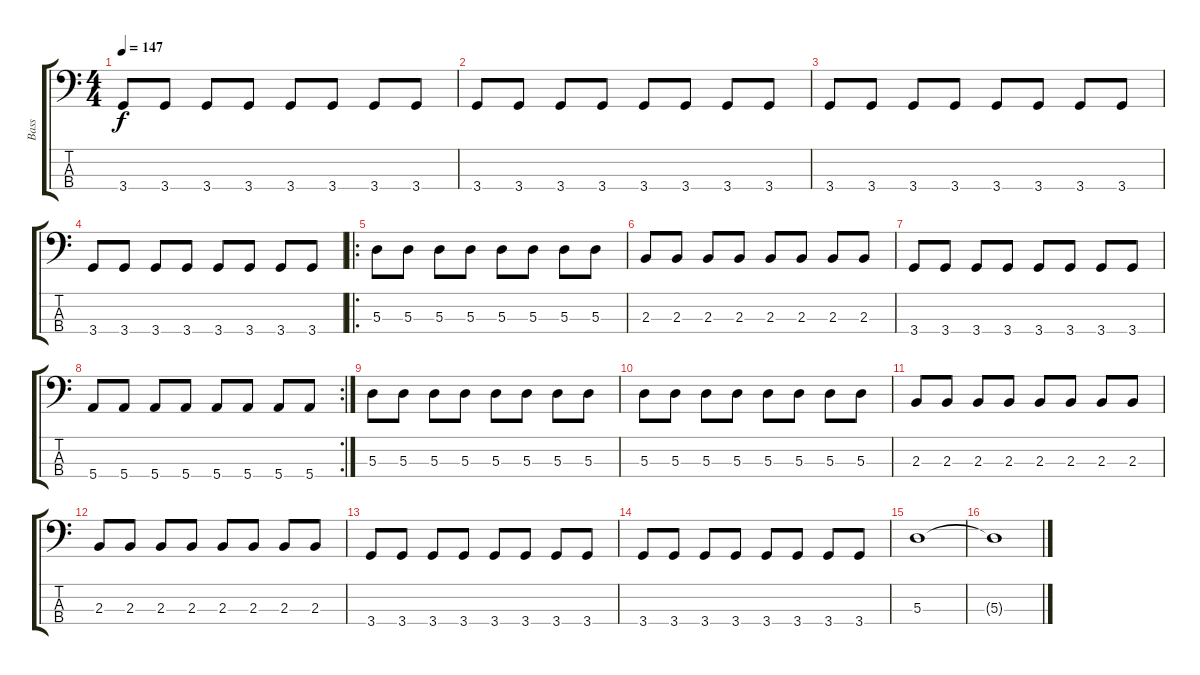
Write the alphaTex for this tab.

\track ("Bass" "Bass") {instrument electricbassfinger}
\staff {score tabs}
\tuning (G2 D2 A1 E1) {hide}
\ts (4 4)
\tempo 147
\clef f4
\ks c
3.4.8{dy f} 3.4.8 3.4.8 3.4.8 3.4.8 3.4.8 3.4.8 3.4.8 |
3.4.8 3.4.8 3.4.8 3.4.8 3.4.8 3.4.8 3.4.8 3.4.8 |
3.4.8 3.4.8 3.4.8 3.4.8 3.4.8 3.4.8 3.4.8 3.4.8 |
3.4.8 3.4.8 3.4.8 3.4.8 3.4.8 3.4.8 3.4.8 3.4.8 |
\ro
5.3.8 5.3.8 5.3.8 5.3.8 5.3.8 5.3.8 5.3.8 5.3.8 |
2.3.8 2.3.8 2.3.8 2.3.8 2.3.8 2.3.8 2.3.8 2.3.8 |
3.4.8 3.4.8 3.4.8 3.4.8 3.4.8 3.4.8 3.4.8 3.4.8 |
\rc 2
5.4.8 5.4.8 5.4.8 5.4.8 5.4.8 5.4.8 5.4.8 5.4.8 |
5.3.8 5.3.8 5.3.8 5.3.8 5.3.8 5.3.8 5.3.8 5.3.8 |
5.3.8 5.3.8 5.3.8 5.3.8 5.3.8 5.3.8 5.3.8 5.3.8 |
2.3.8 2.3.8 2.3.8 2.3.8 2.3.8 2.3.8 2.3.8 2.3.8 |
2.3.8 2.3.8 2.3.8 2.3.8 2.3.8 2.3.8 2.3.8 2.3.8 |
3.4.8 3.4.8 3.4.8 3.4.8 3.4.8 3.4.8 3.4.8 3.4.8 |
3.4.8 3.4.8 3.4.8 3.4.8 3.4.8 3.4.8 3.4.8 3.4.8 |
5.3.1 |
5.3{t}.1
